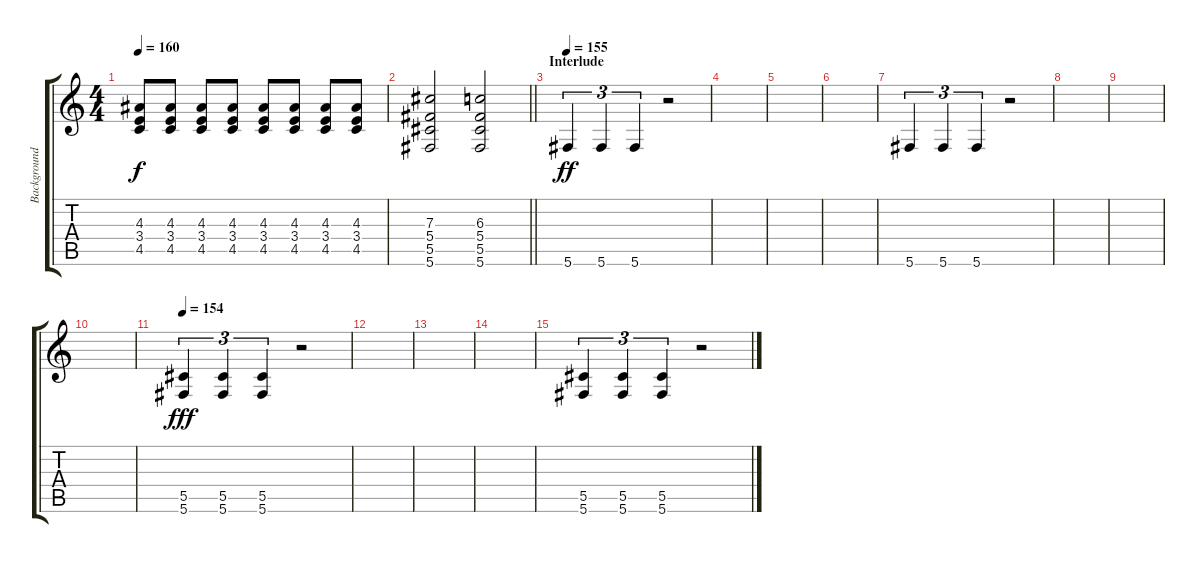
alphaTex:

\track ("Background Guitar" "Background") {instrument distortionguitar}
\staff {score tabs}
\tuning (Eb4 Bb3 Gb3 Db3 Ab2 Db2) {hide}
\ts (4 4)
\tempo 160
\clef g2
\ks c
(4.3 3.4 4.5).8{dy f} (4.3 3.4 4.5).8 (4.3 3.4 4.5).8 (4.3 3.4 4.5).8 (4.3 3.4 4.5).8 (4.3 3.4 4.5).8 (4.3 3.4 4.5).8 (4.3 3.4 4.5).8 |
\barLineRight lightlight
(7.3 5.4 5.5 5.6).2 (6.3 5.4 5.5 5.6).2 |
\section ("" "Interlude")
\tempo 155
5.6.4{tu (3 2) dy ff} 5.6.4{tu (3 2)} 5.6.4{tu (3 2)} r.2 |
|
|
|
5.6.4{tu (3 2)} 5.6.4{tu (3 2)} 5.6.4{tu (3 2)} r.2 |
|
|
|
\tempo 154
(5.5 5.6).4{tu (3 2) dy fff} (5.5 5.6).4{tu (3 2)} (5.5 5.6).4{tu (3 2)} r.2 |
|
|
|
(5.5 5.6).4{tu (3 2)} (5.5 5.6).4{tu (3 2)} (5.5 5.6).4{tu (3 2)} r.2
